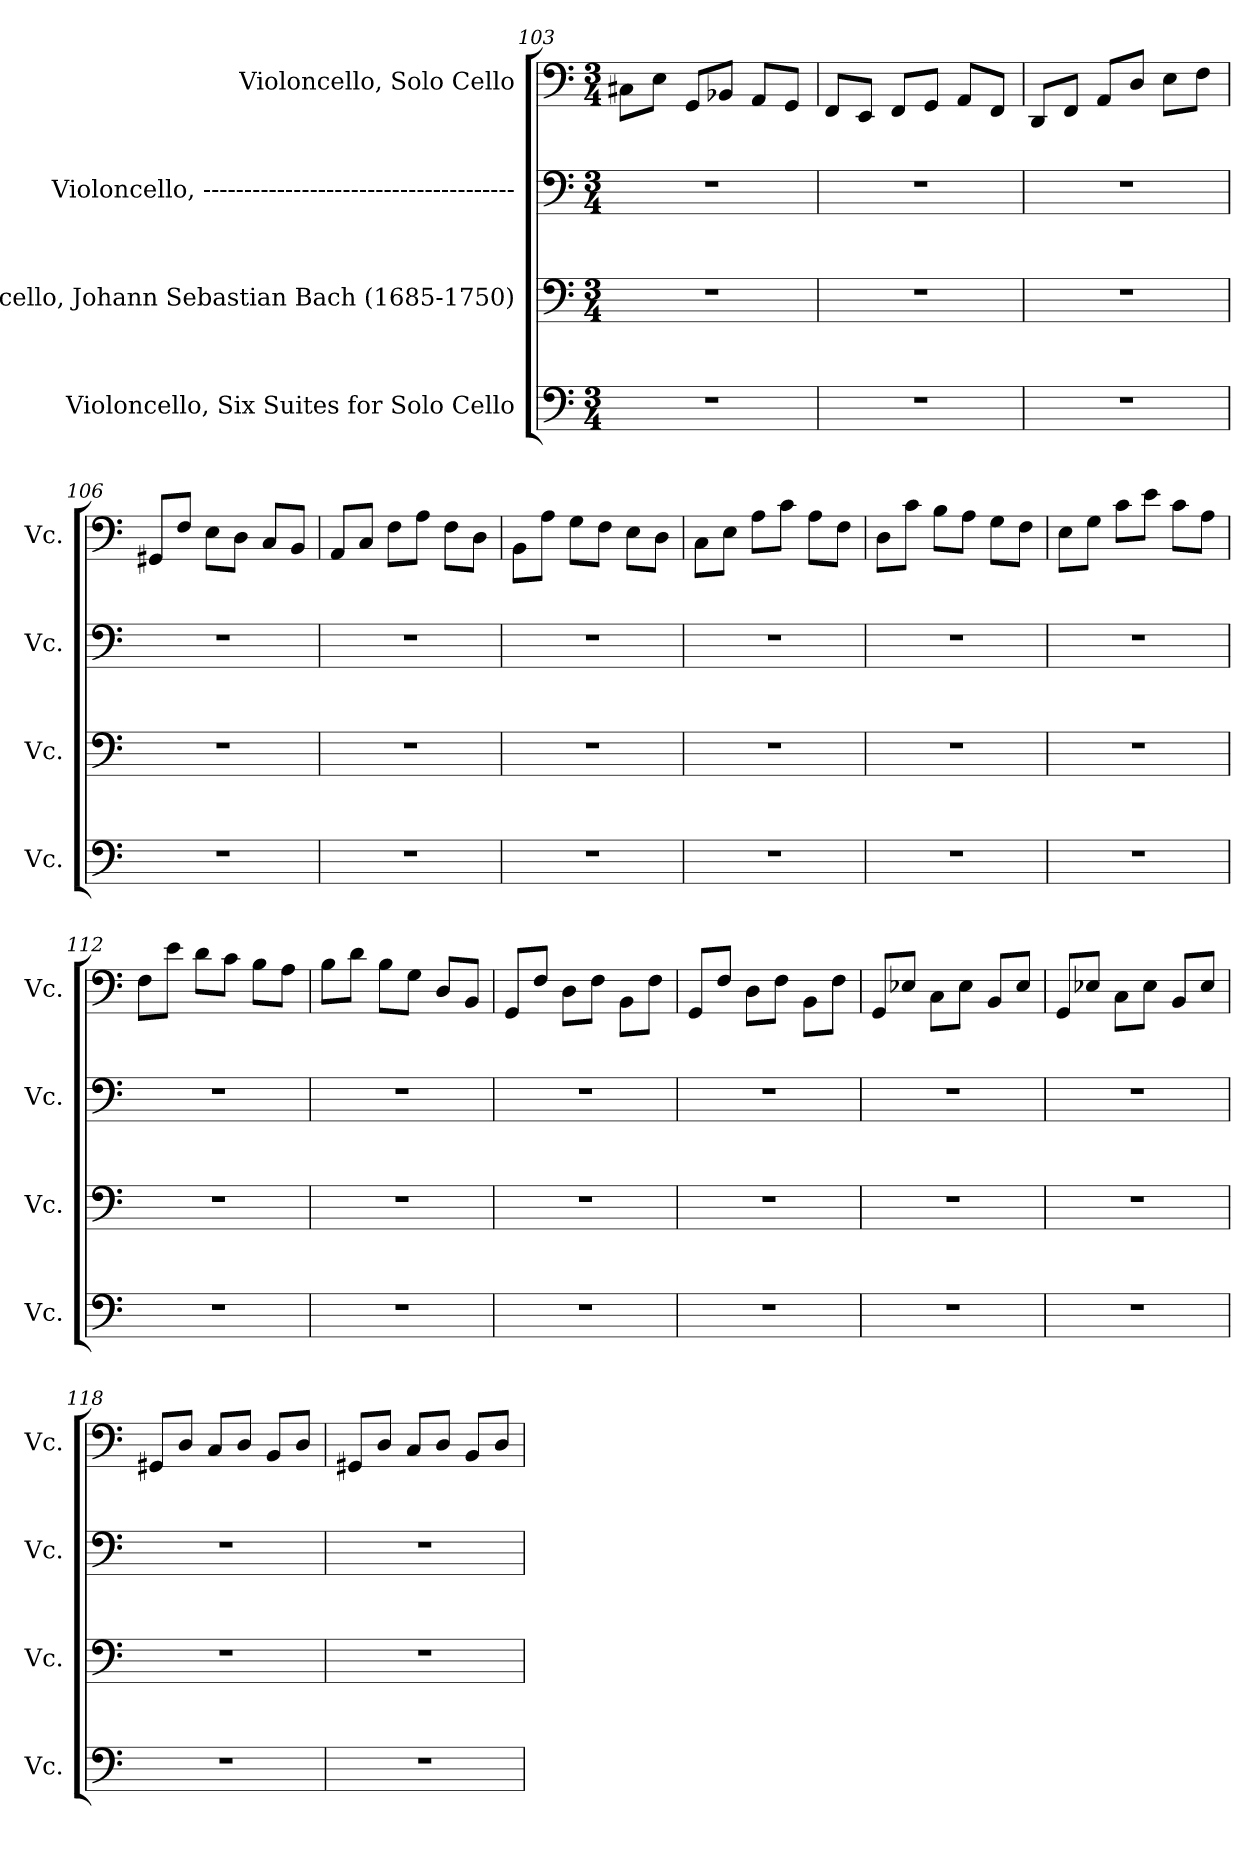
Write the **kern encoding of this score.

**kern	**kern	**kern	**kern
*part4	*part3	*part2	*part1
*staff4	*staff3	*staff2	*staff1
*I"Violoncello, Six Suites for Solo Cello	*I"Violoncello, Johann Sebastian Bach  (1685-1750)	*I"Violoncello, --------------------------------------	*I"Violoncello, Solo Cello
*I'Vc.	*I'Vc.	*I'Vc.	*I'Vc.
*clefF4	*clefF4	*clefF4	*clefF4
*k[]	*k[]	*k[]	*k[]
*M3/4	*M3/4	*M3/4	*M3/4
=103	=103	=103	=103
2.r	2.r	2.r	8C#X\L
.	.	.	8E\J
.	.	.	8GG/L
.	.	.	8BB-X/J
.	.	.	8AA/L
.	.	.	8GG/J
=104	=104	=104	=104
2.r	2.r	2.r	8FF/L
.	.	.	8EE/J
.	.	.	8FF/L
.	.	.	8GG/J
.	.	.	8AA/L
.	.	.	8FF/J
=105	=105	=105	=105
2.r	2.r	2.r	8DD/L
.	.	.	8FF/J
.	.	.	8AA/L
.	.	.	8D/J
.	.	.	8E\L
.	.	.	8F\J
!!LO:PB:g=z
=106	=106	=106	=106
2.r	2.r	2.r	8GG#X/L
.	.	.	8F/J
.	.	.	8E\L
.	.	.	8D\J
.	.	.	8C/L
.	.	.	8BB/J
=107	=107	=107	=107
2.r	2.r	2.r	8AA/L
.	.	.	8C/J
.	.	.	8F\L
.	.	.	8A\J
.	.	.	8F\L
.	.	.	8D\J
=108	=108	=108	=108
2.r	2.r	2.r	8BB\L
.	.	.	8A\J
.	.	.	8G\L
.	.	.	8F\J
.	.	.	8E\L
.	.	.	8D\J
=109	=109	=109	=109
2.r	2.r	2.r	8C\L
.	.	.	8E\J
.	.	.	8A\L
.	.	.	8c\J
.	.	.	8A\L
.	.	.	8F\J
=110	=110	=110	=110
2.r	2.r	2.r	8D\L
.	.	.	8c\J
.	.	.	8B\L
.	.	.	8A\J
.	.	.	8G\L
.	.	.	8F\J
=111	=111	=111	=111
2.r	2.r	2.r	8E\L
.	.	.	8G\J
.	.	.	8c\L
.	.	.	8e\J
.	.	.	8c\L
.	.	.	8A\J
!!LO:LB:g=z
=112	=112	=112	=112
2.r	2.r	2.r	8F\L
.	.	.	8e\J
.	.	.	8d\L
.	.	.	8c\J
.	.	.	8B\L
.	.	.	8A\J
=113	=113	=113	=113
2.r	2.r	2.r	8B\L
.	.	.	8d\J
.	.	.	8B\L
.	.	.	8G\J
.	.	.	8D/L
.	.	.	8BB/J
=114	=114	=114	=114
2.r	2.r	2.r	8GG/L
.	.	.	8F/J
.	.	.	8D\L
.	.	.	8F\J
.	.	.	8BB\L
.	.	.	8F\J
=115	=115	=115	=115
2.r	2.r	2.r	8GG/L
.	.	.	8F/J
.	.	.	8D\L
.	.	.	8F\J
.	.	.	8BB\L
.	.	.	8F\J
=116	=116	=116	=116
2.r	2.r	2.r	8GG/L
.	.	.	8E-X/J
.	.	.	8C\L
.	.	.	8E-\J
.	.	.	8BB/L
.	.	.	8E-/J
=117	=117	=117	=117
2.r	2.r	2.r	8GG/L
.	.	.	8E-X/J
.	.	.	8C\L
.	.	.	8E-\J
.	.	.	8BB/L
.	.	.	8E-/J
!!LO:LB:g=z
=118	=118	=118	=118
2.r	2.r	2.r	8GG#X/L
.	.	.	8D/J
.	.	.	8C/L
.	.	.	8D/J
.	.	.	8BB/L
.	.	.	8D/J
=119	=119	=119	=119
2.r	2.r	2.r	8GG#X/L
.	.	.	8D/J
.	.	.	8C/L
.	.	.	8D/J
.	.	.	8BB/L
.	.	.	8D/J
=	=	=	=
*-	*-	*-	*-
